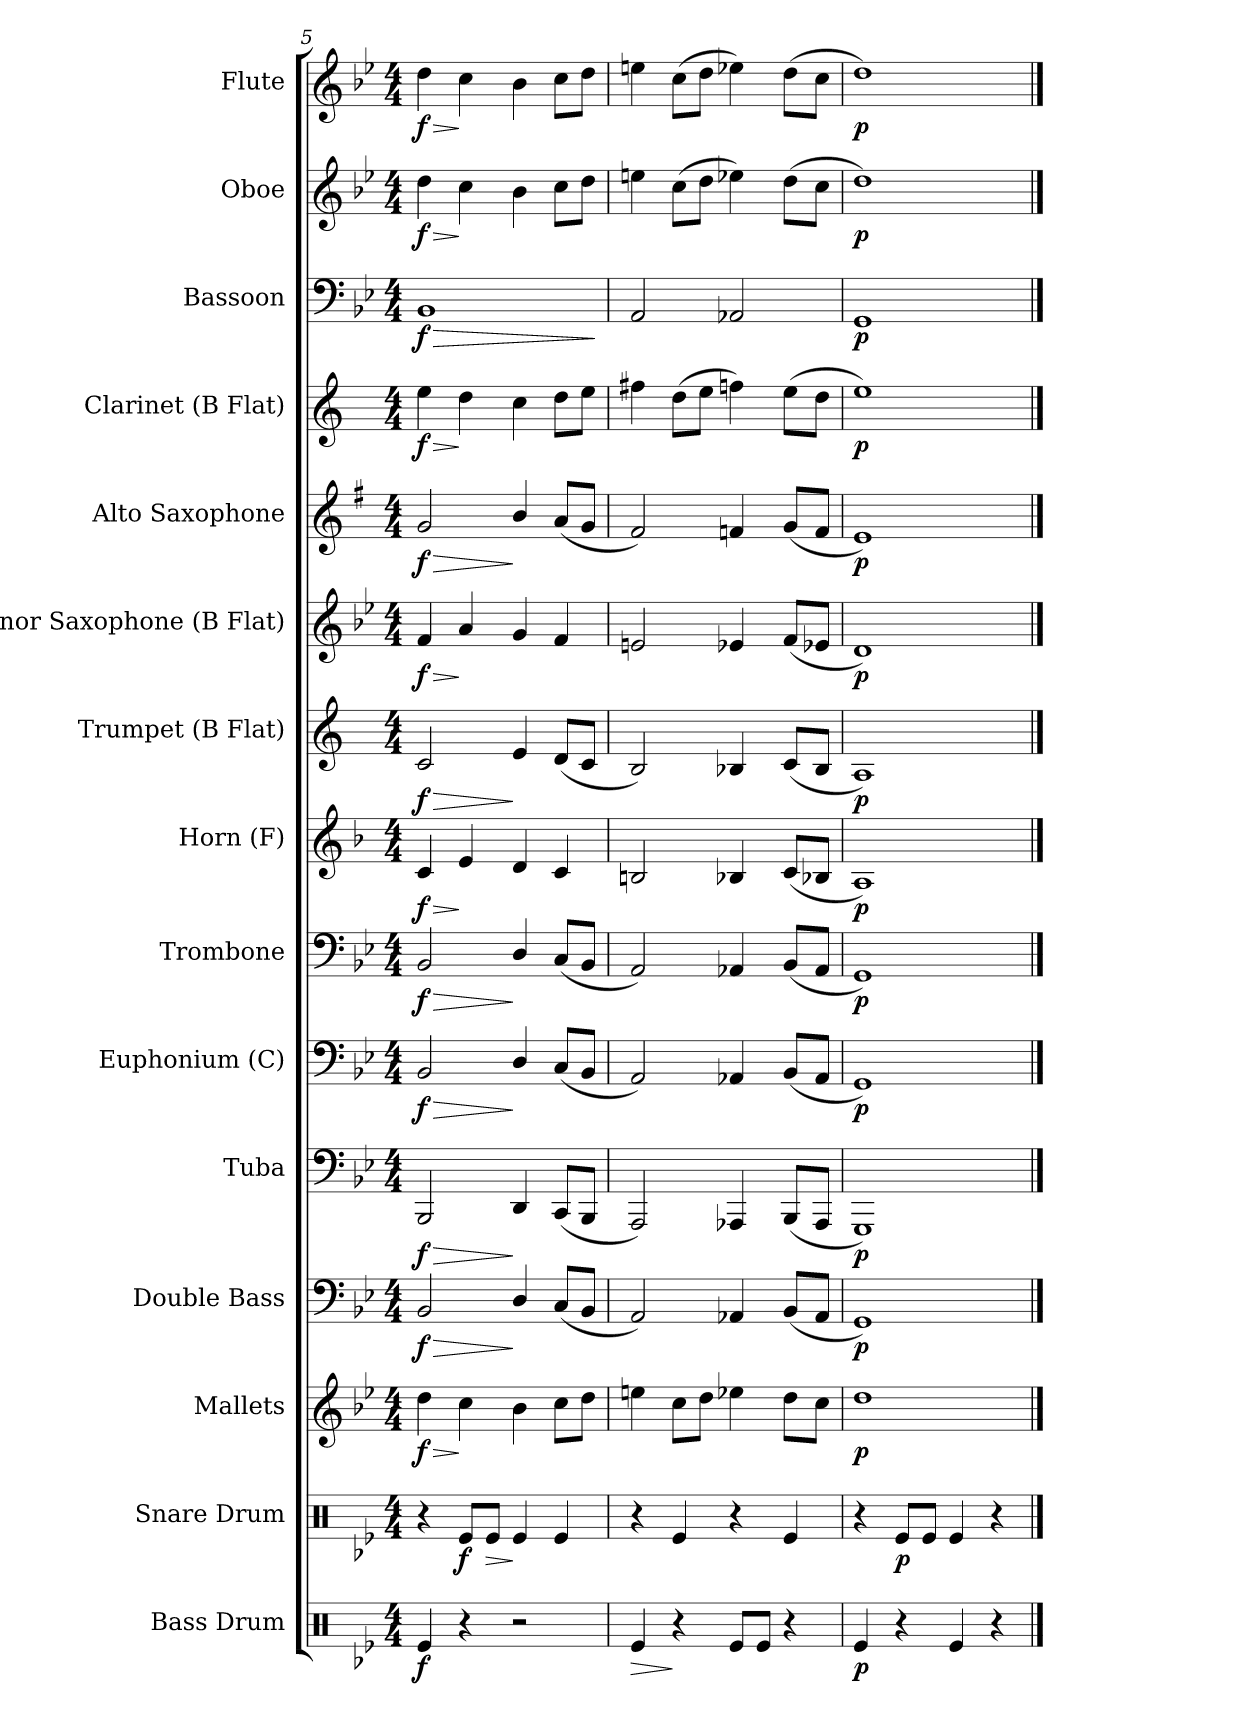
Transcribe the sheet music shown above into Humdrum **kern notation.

**kern	**dynam	**kern	**dynam	**kern	**dynam	**kern	**dynam	**kern	**dynam	**kern	**dynam	**kern	**dynam	**kern	**dynam	**kern	**dynam	**kern	**dynam	**kern	**dynam	**kern	**dynam	**kern	**dynam	**kern	**dynam	**kern	**dynam
*part15	*part15	*part14	*part14	*part13	*part13	*part12	*part12	*part11	*part11	*part10	*part10	*part9	*part9	*part8	*part8	*part7	*part7	*part6	*part6	*part5	*part5	*part4	*part4	*part3	*part3	*part2	*part2	*part1	*part1
*staff15	*staff15	*staff14	*staff14	*staff13	*staff13	*staff12	*staff12	*staff11	*staff11	*staff10	*staff10	*staff9	*staff9	*staff8	*staff8	*staff7	*staff7	*staff6	*staff6	*staff5	*staff5	*staff4	*staff4	*staff3	*staff3	*staff2	*staff2	*staff1	*staff1
*I"Bass Drum	*	*I"Snare Drum	*	*I"Mallets	*	*I"Double Bass	*	*I"Tuba	*	*I"Euphonium (C)	*	*I"Trombone	*	*I"Horn (F)	*	*I"Trumpet (B Flat)	*	*I"Tenor Saxophone (B Flat)	*	*I"Alto Saxophone	*	*I"Clarinet (B Flat)	*	*I"Bassoon	*	*I"Oboe	*	*I"Flute	*
*clefX	*	*clefX	*	*clefG2	*	*clefF4	*	*clefF4	*	*clefF4	*	*clefF4	*	*clefG2	*	*clefG2	*	*clefG2	*	*clefG2	*	*clefG2	*	*clefF4	*	*clefG2	*	*clefG2	*
*	*	*	*	*ITrd-14c-24	*	*ITrd7c12	*	*	*	*	*	*	*	*ITrd4c7	*	*ITrd1c2	*	*ITrd8c14	*	*ITrd5c9	*	*ITrd1c2	*	*	*	*	*	*	*
*k[b-e-]	*	*k[b-e-]	*	*k[b-e-]	*	*k[b-e-]	*	*k[b-e-]	*	*k[b-e-]	*	*k[b-e-]	*	*k[b-e-]	*	*k[b-e-]	*	*k[b-e-]	*	*k[b-e-]	*	*k[b-e-]	*	*k[b-e-]	*	*k[b-e-]	*	*k[b-e-]	*
*B-:	*	*B-:	*	*B-:	*	*B-:	*	*B-:	*	*B-:	*	*B-:	*	*B-:	*	*B-:	*	*B-:	*	*B-:	*	*B-:	*	*B-:	*	*B-:	*	*B-:	*
*M4/4	*	*M4/4	*	*M4/4	*	*M4/4	*	*M4/4	*	*M4/4	*	*M4/4	*	*M4/4	*	*M4/4	*	*M4/4	*	*M4/4	*	*M4/4	*	*M4/4	*	*M4/4	*	*M4/4	*
=5	=5	=5	=5	=5	=5	=5	=5	=5	=5	=5	=5	=5	=5	=5	=5	=5	=5	=5	=5	=5	=5	=5	=5	=5	=5	=5	=5	=5	=5
!	!LO:DY:b	!	!	!	!LO:HP:b	!	!LO:HP:b	!	!LO:HP:b	!	!LO:HP:b	!	!LO:HP:b	!	!LO:HP:b	!	!LO:HP:b	!	!LO:HP:b	!	!LO:HP:b	!	!LO:HP:b	!	!LO:HP:b	!	!LO:HP:b	!	!LO:HP:b
!	!	!	!	!	!LO:DY:n=1:b	!	!LO:DY:n=1:b	!	!LO:DY:n=1:b	!	!LO:DY:n=1:b	!	!LO:DY:n=1:b	!	!LO:DY:n=1:b	!	!LO:DY:n=1:b	!	!LO:DY:n=1:b	!	!LO:DY:n=1:b	!	!LO:DY:n=1:b	!	!LO:DY:n=1:b	!	!LO:DY:n=1:b	!	!LO:DY:n=1:b
4Re/	f	4r	.	4dddd\	> f	2BBB-/	> f	2BBB-/	> f	2BB-/	> f	2BB-/	> f	4F/	> f	2B-/	> f	4F/	> f	2B-/	> f	4dd\	> f	1BB-/	> f	4dd\	> f	4dd\	> f
!	!	!	!LO:DY:b	!	!	!	!	!	!	!	!	!	!	!	!	!	!	!	!	!	!	!	!	!	!	!	!	!	!
4r	.	8Re/L	f	4cccc\	]	.	.	.	.	.	.	.	.	4A/	]	.	.	4A/	]	.	.	4cc\	]	.	.	4cc\	]	4cc\	]
!	!	!	!LO:HP:b	!	!	!	!	!	!	!	!	!	!	!	!	!	!	!	!	!	!	!	!	!	!	!	!	!	!
.	.	8Re/J	>	.	.	.	.	.	.	.	.	.	.	.	.	.	.	.	.	.	.	.	.	.	.	.	.	.	.
2r	.	4Re/	]	4bbb-\	.	4DD/	]	4DD/	]	4D/	]	4D/	]	4G/	.	4d/	]	4G/	.	4d/	]	4b-\	.	.	.	4b-\	.	4b-\	.
.	.	4Re/	.	8cccc\L	.	(8CC/L	.	(8CC/L	.	(8C/L	.	(8C/L	.	4F/	.	(8c/L	.	4F/	.	(8c/L	.	8cc\L	.	.	.	8cc\L	.	8cc\L	.
.	.	.	.	8dddd\J	.	8BBB-/J	.	8BBB-/J	.	8BB-/J	.	8BB-/J	.	.	.	8B-/J	.	.	.	8B-/J	.	8dd\J	.	.	.	8dd\J	.	8dd\J	.
.	.	.	.	.	.	.	.	.	.	.	.	.	.	.	.	.	.	.	.	.	.	.	.	.	]	.	.	.	.
=6	=6	=6	=6	=6	=6	=6	=6	=6	=6	=6	=6	=6	=6	=6	=6	=6	=6	=6	=6	=6	=6	=6	=6	=6	=6	=6	=6	=6	=6
!	!LO:HP:b	!	!	!	!	!	!	!	!	!	!	!	!	!	!	!	!	!	!	!	!	!	!	!	!	!	!	!	!
4Re/	>	4r	.	4eeeen\	.	2AAA/)	.	2AAA/)	.	2AA/)	.	2AA/)	.	2En/	.	2A/)	.	2En/	.	2A/)	.	4een\	.	2AA/	.	4een\	.	4een\	.
4r	]	4Re/	.	8cccc\L	.	.	.	.	.	.	.	.	.	.	.	.	.	.	.	.	.	(8cc\L	.	.	.	(8cc\L	.	(8cc\L	.
.	.	.	.	8dddd\J	.	.	.	.	.	.	.	.	.	.	.	.	.	.	.	.	.	8dd\J	.	.	.	8dd\J	.	8dd\J	.
8Re/L	.	4r	.	4eeee-X\	.	4AAA-X/	.	4AAA-X/	.	4AA-X/	.	4AA-X/	.	4E-X/	.	4A-X/	.	4E-X/	.	4A-X/	.	4ee-X\)	.	2AA-X/	.	4ee-X\)	.	4ee-X\)	.
8Re/J	.	.	.	.	.	.	.	.	.	.	.	.	.	.	.	.	.	.	.	.	.	.	.	.	.	.	.	.	.
4r	.	4Re/	.	8dddd\L	.	(8BBB-/L	.	(8BBB-/L	.	(8BB-/L	.	(8BB-/L	.	(8F/L	.	(8B-/L	.	(8F/L	.	(8B-/L	.	(8dd\L	.	.	.	(8dd\L	.	(8dd\L	.
.	.	.	.	8cccc\J	.	8AAA-/J	.	8AAA-/J	.	8AA-/J	.	8AA-/J	.	8E-X/J	.	8A-/J	.	8E-X/J	.	8A-/J	.	8cc\J	.	.	.	8cc\J	.	8cc\J	.
=7	=7	=7	=7	=7	=7	=7	=7	=7	=7	=7	=7	=7	=7	=7	=7	=7	=7	=7	=7	=7	=7	=7	=7	=7	=7	=7	=7	=7	=7
!	!LO:DY:b	!	!	!	!LO:DY:b	!	!LO:DY:b	!	!LO:DY:b	!	!LO:DY:b	!	!LO:DY:b	!	!LO:DY:b	!	!LO:DY:b	!	!LO:DY:b	!	!LO:DY:b	!	!LO:DY:b	!	!LO:DY:b	!	!LO:DY:b	!	!LO:DY:b
4Re/	p	4r	.	1dddd\	p	1GGG/)	p	1GGG/)	p	1GG/)	p	1GG/)	p	1D/)	p	1G/)	p	1D/)	p	1G/)	p	1dd\)	p	1GG/	p	1dd\)	p	1dd\)	p
!	!	!	!LO:DY:b	!	!	!	!	!	!	!	!	!	!	!	!	!	!	!	!	!	!	!	!	!	!	!	!	!	!
4r	.	8Re/L	p	.	.	.	.	.	.	.	.	.	.	.	.	.	.	.	.	.	.	.	.	.	.	.	.	.	.
.	.	8Re/J	.	.	.	.	.	.	.	.	.	.	.	.	.	.	.	.	.	.	.	.	.	.	.	.	.	.	.
4Re/	.	4Re/	.	.	.	.	.	.	.	.	.	.	.	.	.	.	.	.	.	.	.	.	.	.	.	.	.	.	.
4r	.	4r	.	.	.	.	.	.	.	.	.	.	.	.	.	.	.	.	.	.	.	.	.	.	.	.	.	.	.
==	==	==	==	==	==	==	==	==	==	==	==	==	==	==	==	==	==	==	==	==	==	==	==	==	==	==	==	==	==
*-	*-	*-	*-	*-	*-	*-	*-	*-	*-	*-	*-	*-	*-	*-	*-	*-	*-	*-	*-	*-	*-	*-	*-	*-	*-	*-	*-	*-	*-
